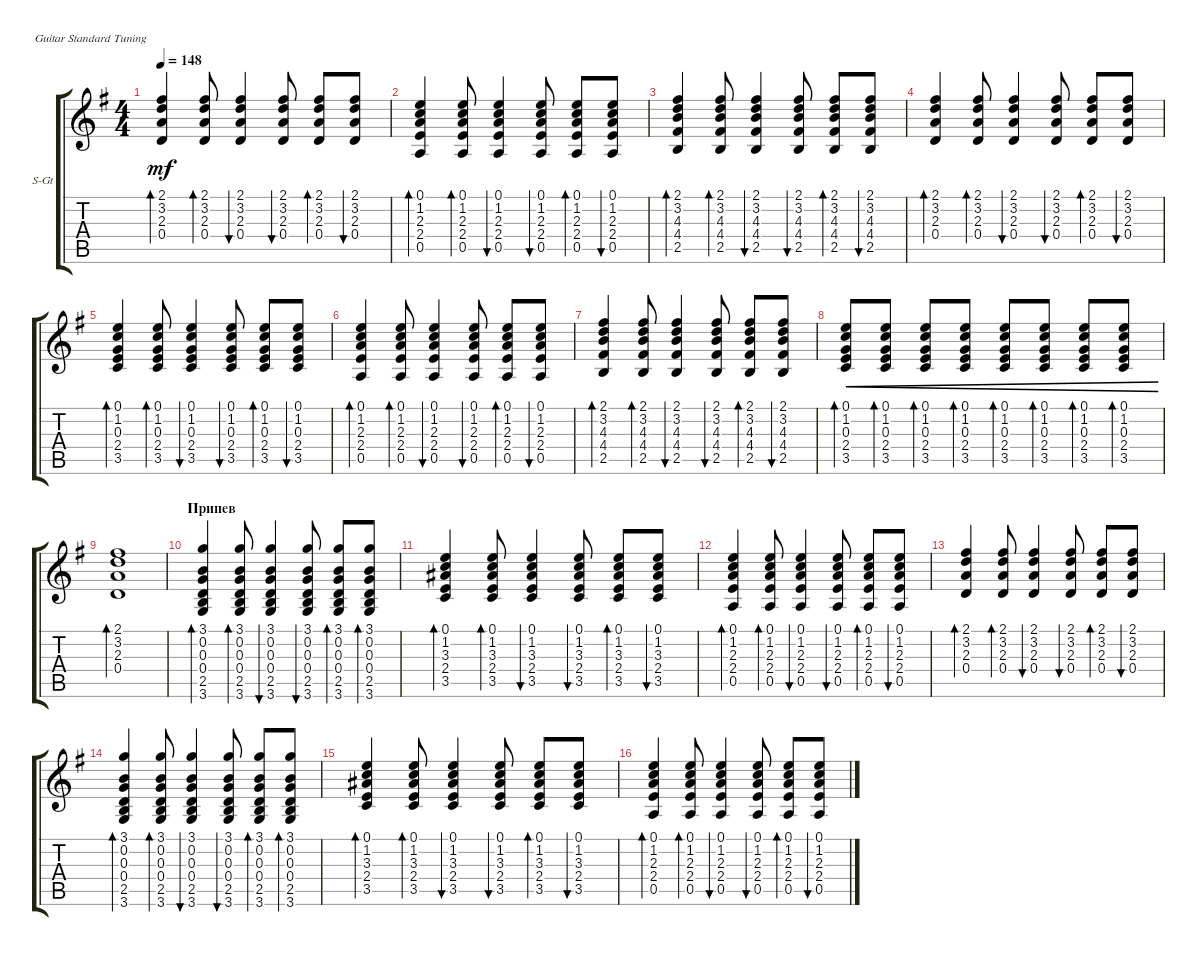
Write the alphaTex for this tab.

\defaultSystemsLayout 4
\bracketExtendMode groupsimilarinstruments
\firstSystemTrackNameOrientation horizontal
\otherSystemsTrackNameOrientation horizontal
\track ("Steel Guitar" "S-Gt") {instrument acousticguitarsteel}
\staff {score tabs}
\tuning (E4 B3 G3 D3 A2 E2)
\ts (4 4)
\tempo 148
\clef g2
\ks g
(0.4 2.3 3.2 2.1).4{bd 30 dy mf} (0.4 2.3 3.2 2.1).8{bd 30} (0.4 2.3 3.2 2.1).4{bu 30} (0.4 2.3 3.2 2.1).8{bu 30} (0.4 2.3 3.2 2.1).8{bd 30} (0.4 2.3 3.2 2.1).8{bu 30} |
(0.5 2.4 2.3 1.2 0.1).4{bd 30} (0.5 2.4 2.3 1.2 0.1).8{bd 30} (0.5 2.4 2.3 1.2 0.1).4{bu 30} (0.5 2.4 2.3 1.2 0.1).8{bu 30} (0.5 2.4 2.3 1.2 0.1).8{bd 30} (0.5 2.4 2.3 1.2 0.1).8{bu 30} |
(2.5 4.4 4.3 3.2 2.1).4{bd 30} (2.5 4.4 4.3 3.2 2.1).8{bd 30} (2.5 4.4 4.3 3.2 2.1).4{bu 30} (2.5 4.4 4.3 3.2 2.1).8{bu 30} (2.5 4.4 4.3 3.2 2.1).8{bd 30} (2.5 4.4 4.3 3.2 2.1).8{bu 30} |
(0.4 2.3 3.2 2.1).4{bd 30} (0.4 2.3 3.2 2.1).8{bd 30} (0.4 2.3 3.2 2.1).4{bu 30} (0.4 2.3 3.2 2.1).8{bu 30} (0.4 2.3 3.2 2.1).8{bd 30} (0.4 2.3 3.2 2.1).8{bu 30} |
(3.5 2.4 0.3 1.2 0.1).4{bd 30} (3.5 2.4 0.3 1.2 0.1).8{bd 30} (3.5 2.4 0.3 1.2 0.1).4{bu 30} (3.5 2.4 0.3 1.2 0.1).8{bu 30} (3.5 2.4 0.3 1.2 0.1).8{bd 30} (3.5 2.4 0.3 1.2 0.1).8{bu 30} |
(0.5 2.4 2.3 1.2 0.1).4{bd 30} (0.5 2.4 2.3 1.2 0.1).8{bd 30} (0.5 2.4 2.3 1.2 0.1).4{bu 30} (0.5 2.4 2.3 1.2 0.1).8{bu 30} (0.5 2.4 2.3 1.2 0.1).8{bd 30} (0.5 2.4 2.3 1.2 0.1).8{bu 30} |
(2.5 4.4 4.3 3.2 2.1).4{bd 30} (2.5 4.4 4.3 3.2 2.1).8{bd 30} (2.5 4.4 4.3 3.2 2.1).4{bu 30} (2.5 4.4 4.3 3.2 2.1).8{bu 30} (2.5 4.4 4.3 3.2 2.1).8{bd 30} (2.5 4.4 4.3 3.2 2.1).8{bu 30} |
(3.5 2.4 0.3 1.2 0.1).8{bd 30 cre} (3.5 2.4 0.3 1.2 0.1).8{bd 30 cre} (3.5 2.4 0.3 1.2 0.1).8{bd 30 cre} (3.5 2.4 0.3 1.2 0.1).8{bd 30 cre} (3.5 2.4 0.3 1.2 0.1).8{bd 30 cre} (3.5 2.4 0.3 1.2 0.1).8{bd 30 cre} (3.5 2.4 0.3 1.2 0.1).8{bd 30 cre} (3.5 2.4 0.3 1.2 0.1).8{bd 30 cre} |
(0.4 2.3 3.2 2.1).1{bd 30} |
\section ("" "Припев")
(3.6 2.5 0.4 0.3 0.2 3.1).4{bd 30} (3.6 2.5 0.4 0.3 0.2 3.1).8{bd 30} (3.6 2.5 0.4 0.3 0.2 3.1).4{bu 30} (3.6 2.5 0.4 0.3 0.2 3.1).8{bu 30} (3.6 2.5 0.4 0.3 0.2 3.1).8{bd 30} (3.6 2.5 0.4 0.3 0.2 3.1).8{bd 30} |
(3.5 2.4 3.3 1.2 0.1).4{bd 30} (3.5 2.4 3.3 1.2 0.1).8{bd 30} (3.5 2.4 3.3 1.2 0.1).4{bu 30} (3.5 2.4 3.3 1.2 0.1).8{bu 30} (3.5 2.4 3.3 1.2 0.1).8{bd 30} (3.5 2.4 3.3 1.2 0.1).8{bu 30} |
(0.5 2.4 2.3 1.2 0.1).4{bd 30} (0.5 2.4 2.3 1.2 0.1).8{bd 30} (0.5 2.4 2.3 1.2 0.1).4{bu 30} (0.5 2.4 2.3 1.2 0.1).8{bu 30} (0.5 2.4 2.3 1.2 0.1).8{bd 30} (0.5 2.4 2.3 1.2 0.1).8{bu 30} |
(0.4 2.3 3.2 2.1).4{bd 30} (0.4 2.3 3.2 2.1).8{bd 30} (0.4 2.3 3.2 2.1).4{bu 30} (0.4 2.3 3.2 2.1).8{bu 30} (0.4 2.3 3.2 2.1).8{bd 30} (0.4 2.3 3.2 2.1).8{bu 30} |
(3.6 2.5 0.4 0.3 0.2 3.1).4{bd 30} (3.6 2.5 0.4 0.3 0.2 3.1).8{bd 30} (3.6 2.5 0.4 0.3 0.2 3.1).4{bu 30} (3.6 2.5 0.4 0.3 0.2 3.1).8{bu 30} (3.6 2.5 0.4 0.3 0.2 3.1).8{bd 30} (3.6 2.5 0.4 0.3 0.2 3.1).8{bd 30} |
(3.5 2.4 3.3 1.2 0.1).4{bd 30} (3.5 2.4 3.3 1.2 0.1).8{bd 30} (3.5 2.4 3.3 1.2 0.1).4{bu 30} (3.5 2.4 3.3 1.2 0.1).8{bu 30} (3.5 2.4 3.3 1.2 0.1).8{bd 30} (3.5 2.4 3.3 1.2 0.1).8{bu 30} |
(0.5 2.4 2.3 1.2 0.1).4{bd 30} (0.5 2.4 2.3 1.2 0.1).8{bd 30} (0.5 2.4 2.3 1.2 0.1).4{bu 30} (0.5 2.4 2.3 1.2 0.1).8{bu 30} (0.5 2.4 2.3 1.2 0.1).8{bd 30} (0.5 2.4 2.3 1.2 0.1).8{bu 30}
